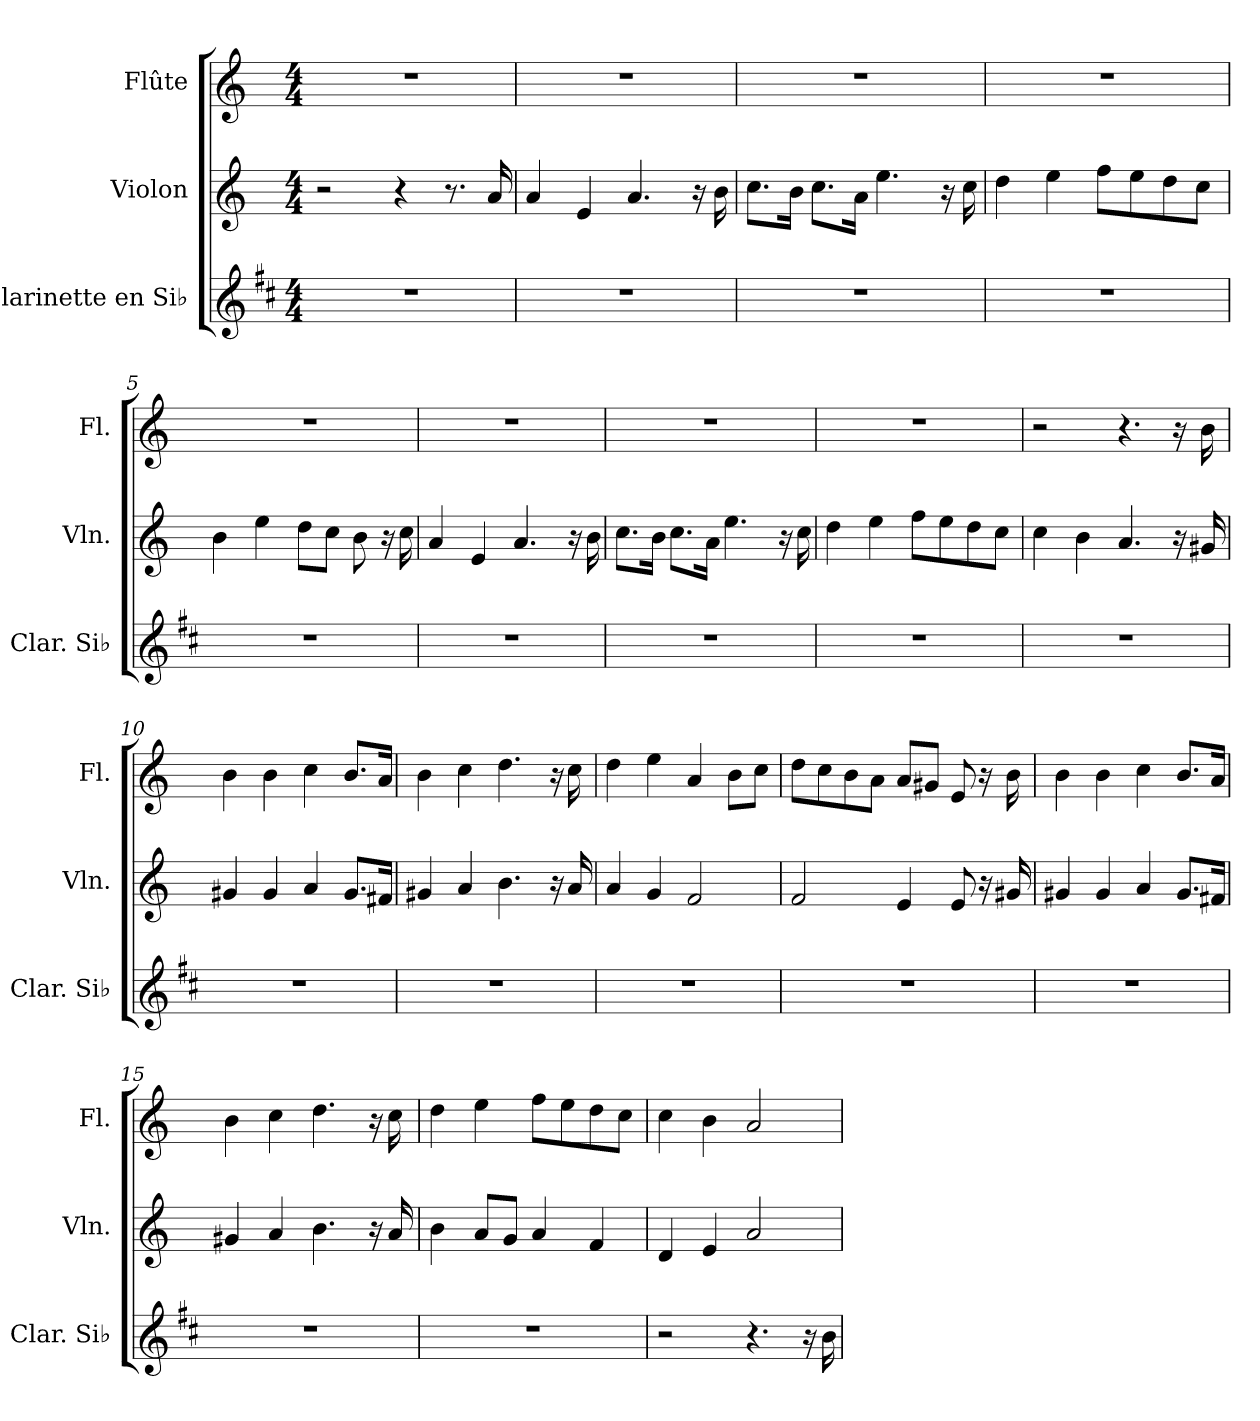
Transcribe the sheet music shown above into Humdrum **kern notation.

**kern	**kern	**kern
*part3	*part2	*part1
*staff3	*staff2	*staff1
*I"Clarinette en Si♭	*I"Violon	*I"Flûte
*I'Clar. Si♭	*I'Vln.	*I'Fl.
*clefG2	*clefG2	*clefG2
*ITrd1c2	*	*
*k[]	*k[]	*k[]
*M4/4	*M4/4	*M4/4
*MM90	*MM90	*MM90
=1	=1	=1
1r	2r	1r
.	4r	.
.	8.r	.
.	16a/	.
=2	=2	=2
1r	4a/	1r
.	4e/	.
.	4.a/	.
.	16r	.
.	16b\	.
=3	=3	=3
1r	8.cc\L	1r
.	16b\Jk	.
.	8.cc\L	.
.	16a\Jk	.
.	4.ee\	.
.	16r	.
.	16cc\	.
=4	=4	=4
1r	4dd\	1r
.	4ee\	.
.	8ff\L	.
.	8ee\	.
.	8dd\	.
.	8cc\J	.
=5	=5	=5
1r	4b\	1r
.	4ee\	.
.	8dd\L	.
.	8cc\J	.
.	8b\	.
.	16r	.
.	16cc\	.
!!LO:LB:g=z
=6	=6	=6
1r	4a/	1r
.	4e/	.
.	4.a/	.
.	16r	.
.	16b\	.
=7	=7	=7
1r	8.cc\L	1r
.	16b\Jk	.
.	8.cc\L	.
.	16a\Jk	.
.	4.ee\	.
.	16r	.
.	16cc\	.
=8	=8	=8
1r	4dd\	1r
.	4ee\	.
.	8ff\L	.
.	8ee\	.
.	8dd\	.
.	8cc\J	.
=9	=9	=9
1r	4cc\	2r
.	4b\	.
.	4.a/	4.r
.	16r	16r
.	16g#X/	16b\
=10	=10	=10
1r	4g#X/	4b\
.	4g#/	4b\
.	4a/	4cc\
.	8.g#/L	8.b/L
.	16f#X/Jk	16a/Jk
=11	=11	=11
1r	4g#X/	4b\
.	4a/	4cc\
.	4.b\	4.dd\
.	16r	16r
.	16a/	16cc\
!!LO:LB:g=z
=12	=12	=12
1r	4a/	4dd\
.	4g/	4ee\
.	2f/	4a/
.	.	8b\L
.	.	8cc\J
=13	=13	=13
1r	2f/	8dd\L
.	.	8cc\
.	.	8b\
.	.	8a\J
.	4e/	8a/L
.	.	8g#X/J
.	8e/	8e/
.	16r	16r
.	16g#X/	16b\
=14	=14	=14
1r	4g#X/	4b\
.	4g#/	4b\
.	4a/	4cc\
.	8.g#/L	8.b/L
.	16f#X/Jk	16a/Jk
=15	=15	=15
1r	4g#X/	4b\
.	4a/	4cc\
.	4.b\	4.dd\
.	16r	16r
.	16a/	16cc\
=16	=16	=16
1r	4b\	4dd\
.	8a/L	4ee\
.	8g/J	.
.	4a/	8ff\L
.	.	8ee\
.	4f/	8dd\
.	.	8cc\J
!!LO:LB:g=z
=17	=17	=17
2r	4d/	4cc\
.	4e/	4b\
4.r	2a/	2a/
16r	.	.
16a\	.	.
=	=	=
*-	*-	*-
